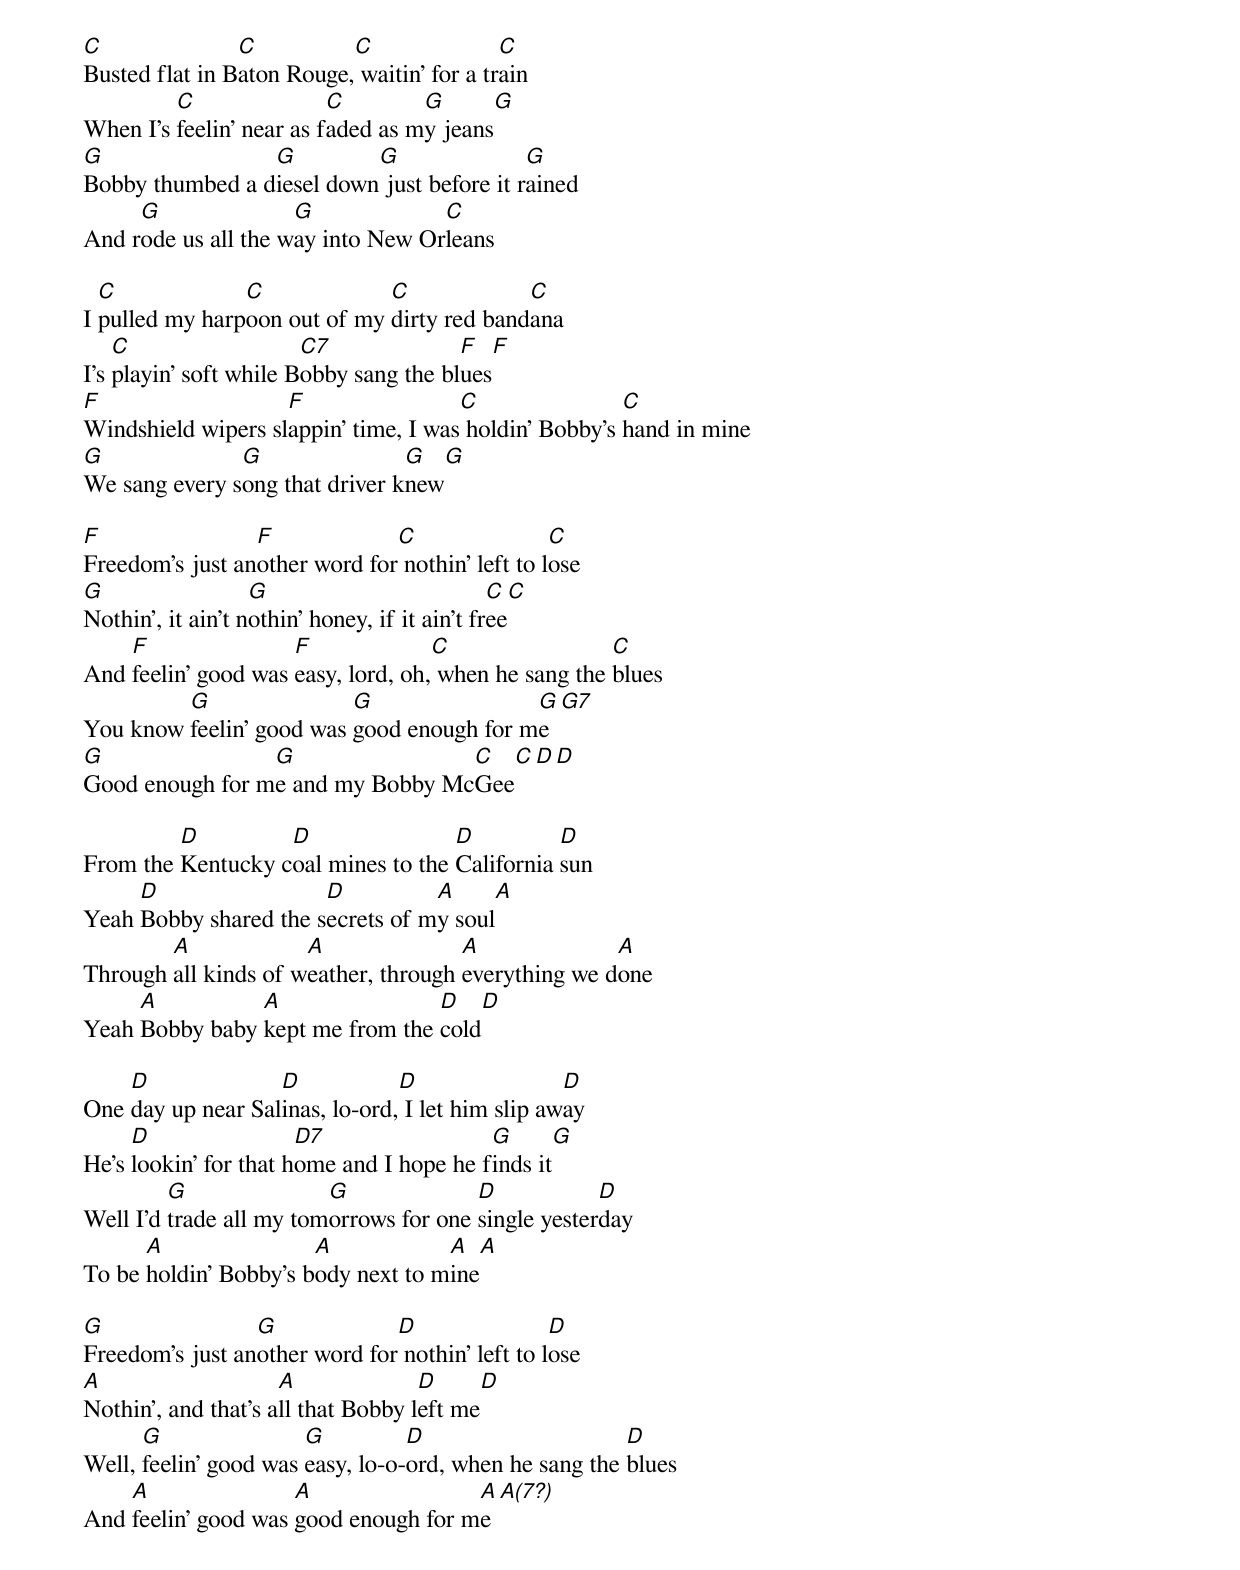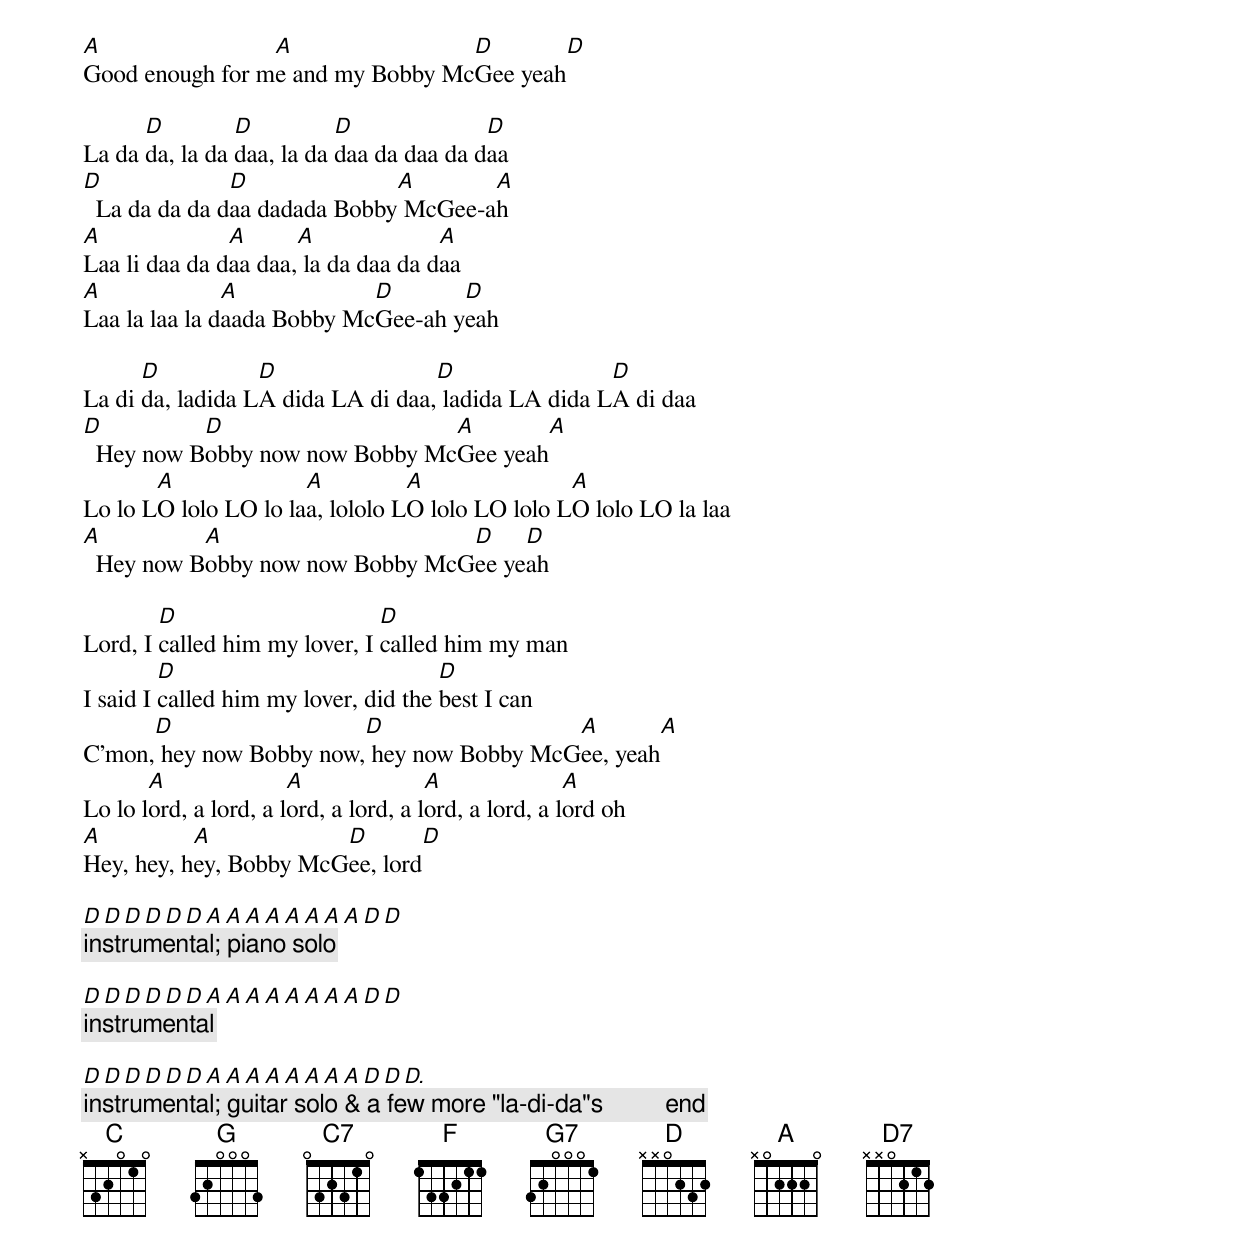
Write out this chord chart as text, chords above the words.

C               C          C                C
Busted flat in Baton Rouge, waitin' for a train
         C                C        G       G
When I's feelin' near as faded as my jeans
G                G         G                G
Bobby thumbed a diesel down just before it rained
     G               G             C
And rode us all the way into New Orleans

  C             C             C             C
I pulled my harpoon out of my dirty red bandana
    C                   C7              F    F
I's playin' soft while Bobby sang the blues
F                   F                 C                C
Windshield wipers slappin' time, I was holdin' Bobby's hand in mine
G              G                G    G
We sang every song that driver knew

F                F             C                 C
Freedom's just another word for nothin' left to lose
G                  G                           C    C
Nothin', it ain't nothin' honey, if it ain't free
    F                F              C                 C
And feelin' good was easy, lord, oh, when he sang the blues
         G                G                G   G7
You know feelin' good was good enough for me
G                G                C    C    D    D
Good enough for me and my Bobby McGee

         D         D                D          D
From the Kentucky coal mines to the California sun
     D                 D          A       A
Yeah Bobby shared the secrets of my soul
        A             A               A              A
Through all kinds of weather, through everything we done
     A          A                D     D
Yeah Bobby baby kept me from the cold

    D              D            D                 D
One day up near Salinas, lo-ord, I let him slip away
     D                 D7                 G        G
He's lookin' for that home and I hope he finds it
         G               G              D            D
Well I'd trade all my tomorrows for one single yesterday
      A                A            A    A
To be holdin' Bobby's body next to mine

G                G             D                 D
Freedom's just another word for nothin' left to lose
A                    A              D       D
Nothin', and that's all that Bobby left me
      G                G          D                     D
Well, feelin' good was easy, lo-o-ord, when he sang the blues
    A                A                A   A(7?)
And feelin' good was good enough for me
A                A                D         D
Good enough for me and my Bobby McGee yeah

      D         D          D              D
La da da, la da daa, la da daa da daa da daa
D              D              A       A
  La da da da daa dadada Bobby McGee-ah
A              A      A              A
Laa li daa da daa daa, la da daa da daa
A              A            D       D
Laa la laa la daada Bobby McGee-ah yeah

      D           D                D                D
La di da, ladida LA dida LA di daa, ladida LA dida LA di daa
D          D                    A        A
  Hey now Bobby now now Bobby McGee yeah
       A              A          A               A
Lo lo LO lolo LO lo laa, lololo LO lolo LO lolo LO lolo LO la laa
A          A                     D    D
  Hey now Bobby now now Bobby McGee yeah

        D                      D
Lord, I called him my lover, I called him my man
         D                            D
I said I called him my lover, did the best I can
      D                  D                 A        A
C'mon, hey now Bobby now, hey now Bobby McGee, yeah
       A               A               A               A
Lo lo lord, a lord, a lord, a lord, a lord, a lord, a lord oh
A          A            D        D
Hey, hey, hey, Bobby McGee, lord

D  D  D  D    D  D  A   A     A   A   A   A     A   A   D  D
[instrumental; piano solo]

D  D  D  D    D  D  A   A     A   A   A   A     A   A   D  D
[instrumental]

D  D  D  D    D  D  A   A     A   A   A   A     A   A   D  D   D.
[instrumental; guitar solo & a few more "la-di-da"s]          [end]
